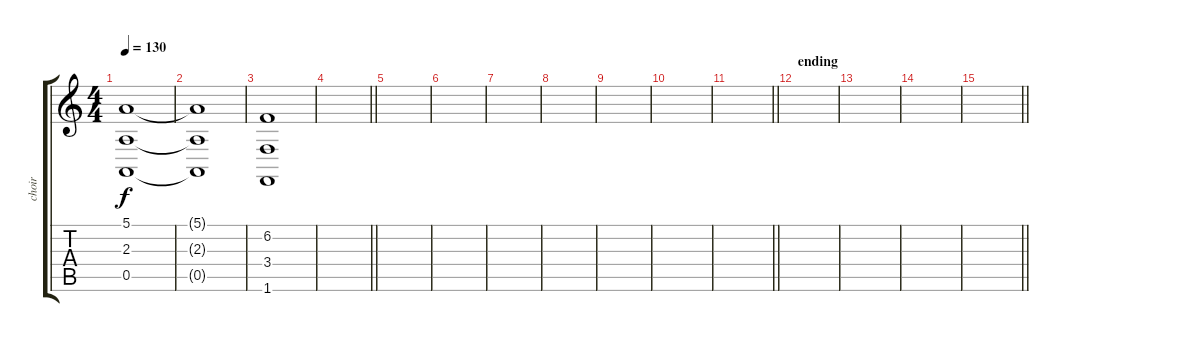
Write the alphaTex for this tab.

\track ("choir" "choir") {instrument choiraahs}
\staff {score tabs}
\tuning (E4 B3 G3 D3 A2 E2) {hide}
\ts (4 4)
\tempo 130
\clef g2
\ks c
(5.1 2.3 0.5).1{dy f} |
(5.1{t} 2.3{t} 0.5{t}).1 |
(6.2 3.4 1.6).1 |
\barLineRight lightlight
|
|
|
|
|
|
|
\barLineRight lightlight
|
\section ("" "ending")
|
|
|
\barLineRight lightlight
